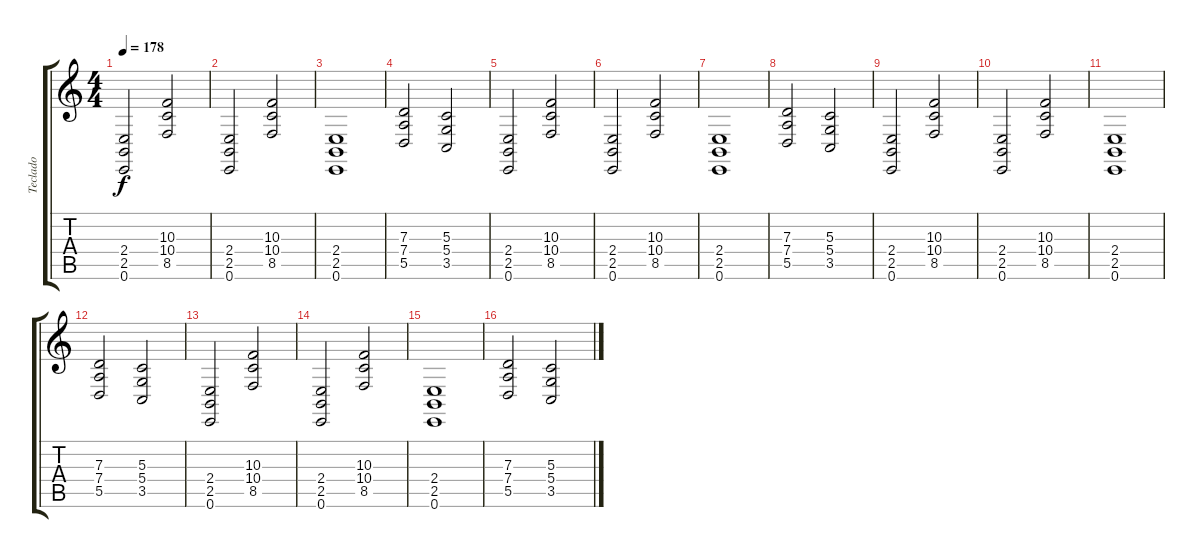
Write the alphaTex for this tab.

\track ("Teclado" "Teclado") {instrument stringensemble1}
\staff {score tabs}
\tuning (E4 B3 G3 D3 A2 E2) {hide}
\ts (4 4)
\tempo 178
\clef g2
\ks c
(2.4 2.5 0.6).2{dy f} (10.3 10.4 8.5).2 |
(2.4 2.5 0.6).2 (10.3 10.4 8.5).2 |
(2.4 2.5 0.6).1 |
(7.3 7.4 5.5).2 (5.3 5.4 3.5).2 |
(2.4 2.5 0.6).2 (10.3 10.4 8.5).2 |
(2.4 2.5 0.6).2 (10.3 10.4 8.5).2 |
(2.4 2.5 0.6).1 |
(7.3 7.4 5.5).2 (5.3 5.4 3.5).2 |
(2.4 2.5 0.6).2 (10.3 10.4 8.5).2 |
(2.4 2.5 0.6).2 (10.3 10.4 8.5).2 |
(2.4 2.5 0.6).1 |
(7.3 7.4 5.5).2 (5.3 5.4 3.5).2 |
(2.4 2.5 0.6).2 (10.3 10.4 8.5).2 |
(2.4 2.5 0.6).2 (10.3 10.4 8.5).2 |
(2.4 2.5 0.6).1 |
(7.3 7.4 5.5).2 (5.3 5.4 3.5).2
